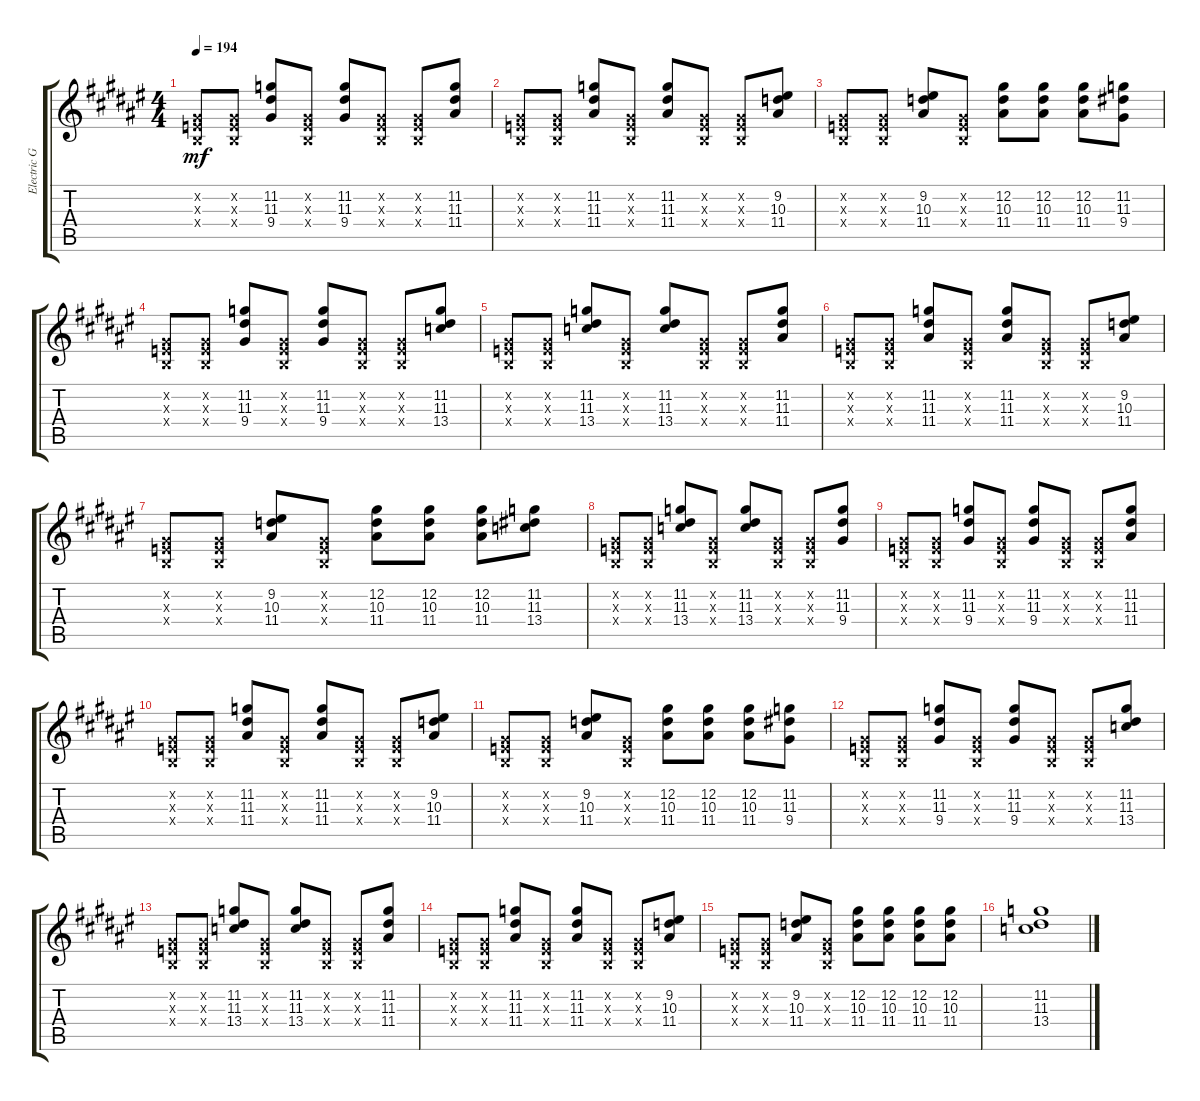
\track ("Electric Guitar II <麗>" "Electric G") {instrument distortionguitar}
\staff {score tabs}
\tuning (Db4 Ab3 E3 B2 Gb2 B1) {hide}
\ts (4 4)
\tempo 194
\clef g2
\ks f#
(0.2{x} 0.3{x} 0.4{x}).8{dy mf} (0.2{x} 0.3{x} 0.4{x}).8 (11.2 11.3 9.4).8 (0.2{x} 0.3{x} 0.4{x}).8 (11.2 11.3 9.4).8 (0.2{x} 0.3{x} 0.4{x}).8 (0.2{x} 0.3{x} 0.4{x}).8 (11.2 11.3 11.4).8 |
(0.2{x} 0.3{x} 0.4{x}).8 (0.2{x} 0.3{x} 0.4{x}).8 (11.2 11.3 11.4).8 (0.2{x} 0.3{x} 0.4{x}).8 (11.2 11.3 11.4).8 (0.2{x} 0.3{x} 0.4{x}).8 (0.2{x} 0.3{x} 0.4{x}).8 (9.2 10.3 11.4).8 |
(0.2{x} 0.3{x} 0.4{x}).8 (0.2{x} 0.3{x} 0.4{x}).8 (9.2 10.3 11.4).8 (0.2{x} 0.3{x} 0.4{x}).8 (12.2 10.3 11.4).8 (12.2 10.3 11.4).8 (12.2 10.3 11.4).8 (11.2 11.3 9.4).8 |
(0.2{x} 0.3{x} 0.4{x}).8 (0.2{x} 0.3{x} 0.4{x}).8 (11.2 11.3 9.4).8 (0.2{x} 0.3{x} 0.4{x}).8 (11.2 11.3 9.4).8 (0.2{x} 0.3{x} 0.4{x}).8 (0.2{x} 0.3{x} 0.4{x}).8 (11.2 11.3 13.4).8 |
(0.2{x} 0.3{x} 0.4{x}).8 (0.2{x} 0.3{x} 0.4{x}).8 (11.2 11.3 13.4).8 (0.2{x} 0.3{x} 0.4{x}).8 (11.2 11.3 13.4).8 (0.2{x} 0.3{x} 0.4{x}).8 (0.2{x} 0.3{x} 0.4{x}).8 (11.2 11.3 11.4).8 |
(0.2{x} 0.3{x} 0.4{x}).8 (0.2{x} 0.3{x} 0.4{x}).8 (11.2 11.3 11.4).8 (0.2{x} 0.3{x} 0.4{x}).8 (11.2 11.3 11.4).8 (0.2{x} 0.3{x} 0.4{x}).8 (0.2{x} 0.3{x} 0.4{x}).8 (9.2 10.3 11.4).8 |
(0.2{x} 0.3{x} 0.4{x}).8 (0.2{x} 0.3{x} 0.4{x}).8 (9.2 10.3 11.4).8 (0.2{x} 0.3{x} 0.4{x}).8 (12.2 10.3 11.4).8 (12.2 10.3 11.4).8 (12.2 10.3 11.4).8 (11.2 11.3 13.4).8 |
(0.2{x} 0.3{x} 0.4{x}).8 (0.2{x} 0.3{x} 0.4{x}).8 (11.2 11.3 13.4).8 (0.2{x} 0.3{x} 0.4{x}).8 (11.2 11.3 13.4).8 (0.2{x} 0.3{x} 0.4{x}).8 (0.2{x} 0.3{x} 0.4{x}).8 (11.2 11.3 9.4).8 |
(0.2{x} 0.3{x} 0.4{x}).8 (0.2{x} 0.3{x} 0.4{x}).8 (11.2 11.3 9.4).8 (0.2{x} 0.3{x} 0.4{x}).8 (11.2 11.3 9.4).8 (0.2{x} 0.3{x} 0.4{x}).8 (0.2{x} 0.3{x} 0.4{x}).8 (11.2 11.3 11.4).8 |
(0.2{x} 0.3{x} 0.4{x}).8 (0.2{x} 0.3{x} 0.4{x}).8 (11.2 11.3 11.4).8 (0.2{x} 0.3{x} 0.4{x}).8 (11.2 11.3 11.4).8 (0.2{x} 0.3{x} 0.4{x}).8 (0.2{x} 0.3{x} 0.4{x}).8 (9.2 10.3 11.4).8 |
(0.2{x} 0.3{x} 0.4{x}).8 (0.2{x} 0.3{x} 0.4{x}).8 (9.2 10.3 11.4).8 (0.2{x} 0.3{x} 0.4{x}).8 (12.2 10.3 11.4).8 (12.2 10.3 11.4).8 (12.2 10.3 11.4).8 (11.2 11.3 9.4).8 |
(0.2{x} 0.3{x} 0.4{x}).8 (0.2{x} 0.3{x} 0.4{x}).8 (11.2 11.3 9.4).8 (0.2{x} 0.3{x} 0.4{x}).8 (11.2 11.3 9.4).8 (0.2{x} 0.3{x} 0.4{x}).8 (0.2{x} 0.3{x} 0.4{x}).8 (11.2 11.3 13.4).8 |
(0.2{x} 0.3{x} 0.4{x}).8 (0.2{x} 0.3{x} 0.4{x}).8 (11.2 11.3 13.4).8 (0.2{x} 0.3{x} 0.4{x}).8 (11.2 11.3 13.4).8 (0.2{x} 0.3{x} 0.4{x}).8 (0.2{x} 0.3{x} 0.4{x}).8 (11.2 11.3 11.4).8 |
(0.2{x} 0.3{x} 0.4{x}).8 (0.2{x} 0.3{x} 0.4{x}).8 (11.2 11.3 11.4).8 (0.2{x} 0.3{x} 0.4{x}).8 (11.2 11.3 11.4).8 (0.2{x} 0.3{x} 0.4{x}).8 (0.2{x} 0.3{x} 0.4{x}).8 (9.2 10.3 11.4).8 |
(0.2{x} 0.3{x} 0.4{x}).8 (0.2{x} 0.3{x} 0.4{x}).8 (9.2 10.3 11.4).8 (0.2{x} 0.3{x} 0.4{x}).8 (12.2 10.3 11.4).8 (12.2 10.3 11.4).8 (12.2 10.3 11.4).8 (12.2 10.3 11.4).8 |
\section ("" "")
(11.2 11.3 13.4).1
